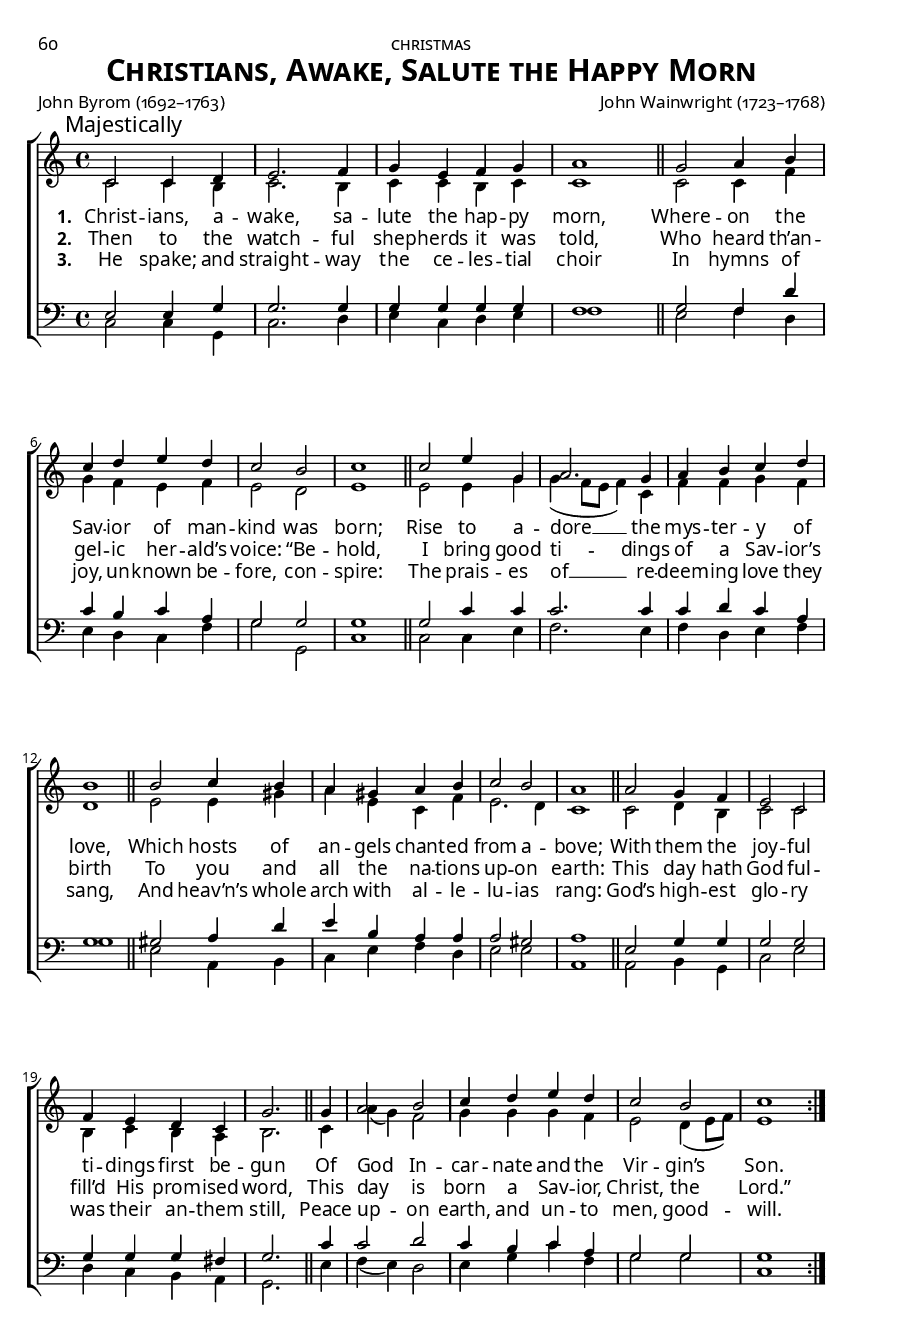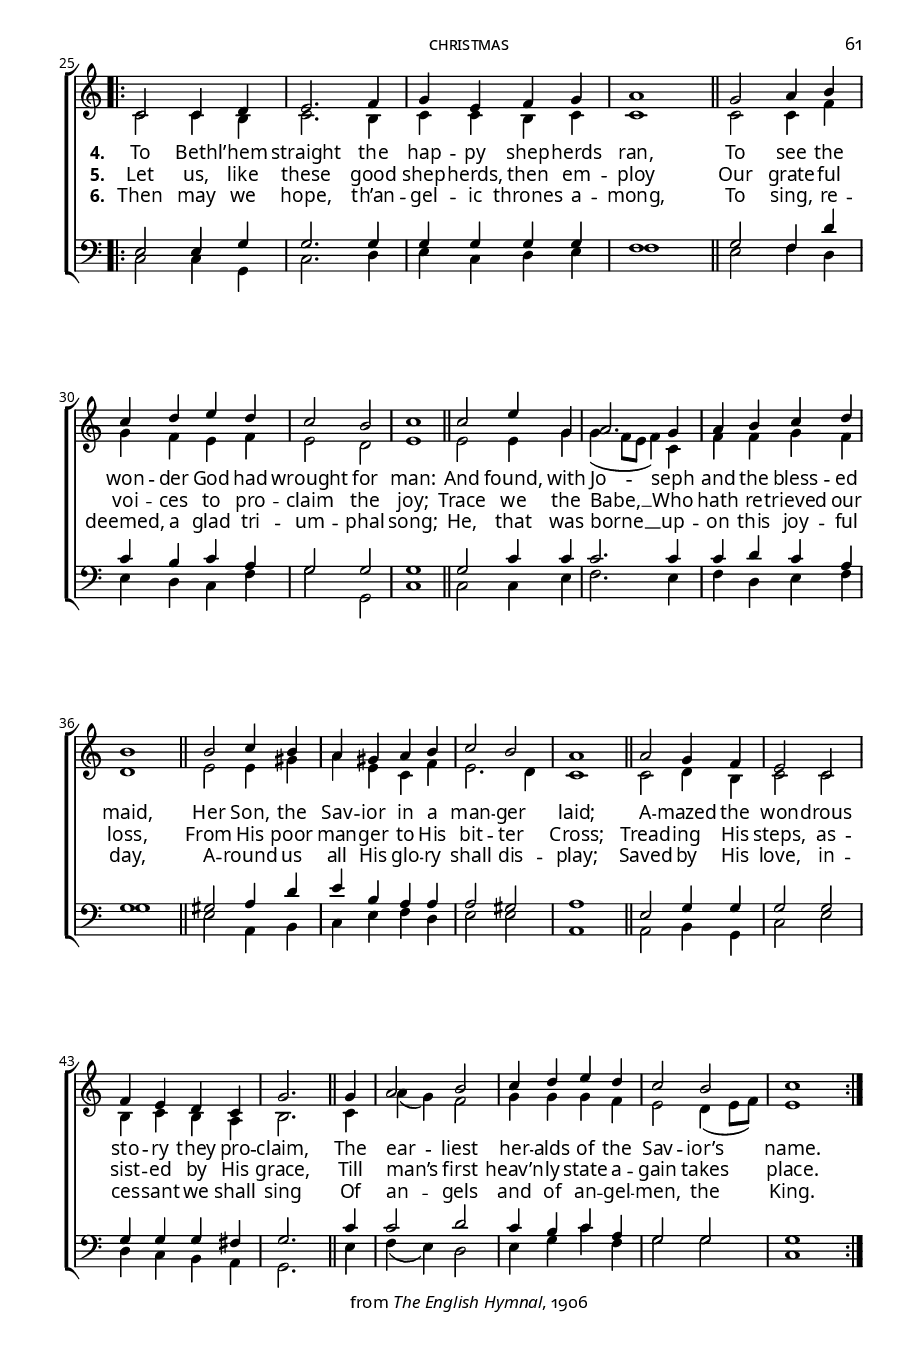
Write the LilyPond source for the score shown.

\version "2.14.2"
\include "util.ly"
\header {
  title = \markup{\override #'(font-name . "Garamond Premier Pro Semibold"){ \abs-fontsize #15 \smallCapsOldStyle"Christians, Awake, Salute the Happy Morn"}}
  poet = \markup\oldStyleNum"John Byrom (1692–1763)"
  composer = \markup\oldStyleNum"John Wainwright (1723–1768)"
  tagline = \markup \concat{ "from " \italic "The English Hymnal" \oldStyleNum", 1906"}
}
\paper {
  paper-height = 9\in
  paper-width = 6\in
  indent = 0\in
  %system-system-spacing = #'((basic-distance . 10) (padding . 0))
  %system-system-spacing =
  %  #'((basic-distance . 0)
  %     (minimum-distance . 0)
  %     (padding . -1)
  %     (stretchability . 100))
  ragged-last-bottom = ##f
  ragged-bottom = ##f
  two-sided = ##t
  inner-margin = 0.5\in
  outer-margin = 0.25\in
  top-margin = 0.25\in
  bottom-margin = 0.25\in
  first-page-number = #060
  print-first-page-number = ##t
  headerLine = \markup{\override #'(font-name . "Garamond Premier Pro") \smallCapsOldStyle"christmas"}
  oddHeaderMarkup = \markup\fill-line{
     \override #'(font-name . "Garamond Premier Pro")\abs-fontsize #8.5
     \combine 
        \fill-line{"" \on-the-fly #print-page-number-check-first
        \oldStylePageNum""
        }
        \fill-line{\headerLine}
  }
  evenHeaderMarkup = \markup {
     \override #'(font-name . "Garamond Premier Pro")\abs-fontsize #8.5
     \combine
        \on-the-fly #print-page-number-check-first
        \oldStylePageNum""
        \fill-line{\headerLine}
  }
}
#(set-global-staff-size 15) \paper{ #(define fonts (make-pango-font-tree "GoudyOlSt BT" "Garamond Premier Pro" "Garamond Premier Pro" (/ 15 20))) }
global = {
  \key c \major
  \time 4/4
  \override DynamicLineSpanner #'staff-padding = #0.0
  \override DynamicLineSpanner #'Y-extent = #'(0 . 0)
}

sopMusic = \relative c' {
  \repeat volta 3 {
    c2 c4 d |
    e2. f4 |
    g e f g |
    a1 \bar "||"
    g2 a4 b |
    
    c d e d |
    c2 b |
    c1 \bar "||"
    c2 e4 g, |
    a2. g4 |
    a b c d |
    b1 \bar "||"
    
    b2 c4 b |
    a gis a b |
    c2 b |
    a1 \bar "||"
    a2 g4 f |
    e2 c |
    
    f4 e d c |
    g'2. \bar"||" g4 |
    a2 b |
    c4 d e d |
    c2 b |
    c1 \break
  }
}
sopWords = \lyricmode {
  
}

altoMusic = \relative c' {
  c2 c4 b |
  c2. b4 |
  c c b c |
  c1 |
  c2 c4 f |
  
  g f e f |
  e2 d |
  e1 |
  e2 e4 g |
  g( f8[ e] f4) c4 |
  f f g f |
  d1 |
  
  e2 e4 gis |
  a e c f |
  e2. d4 |
  c1 |
  c2 d4 b |
  c2 c |
  
  b4 c b a |
  b2. c4 |
  a'( g) f2 |
  g4 g g f |
  e2 d4( e8[ f]) |
  e1
}
altoWords = \lyricmode {
  \dropLyricsVII
  \set stanza = #"1. "
  \set associatedVoice = "altos"
  Christ -- ians, a -- wake, sa -- lute the hap -- py morn,
  Where -- on the Sav -- ior of man -- kind was born;
  Rise to a -- dore __ the mys -- ter -- y of love,
  \unset associatedVoice
  Which hosts of an -- gels chant -- ed from a -- bove;
  With them the joy -- ful ti -- dings first be -- gun
  Of God In -- car -- nate and the Vir -- gin’s Son.
  
  \set stanza = #"4. "
  \set associatedVoice = "altos"
  To Beth -- l’hem straight the hap -- py shep -- herds ran,
  To see the won -- der God had wrought for man:
  And found, with Jo -- seph and the bless -- ed maid,
  \unset associatedVoice
  Her Son, the Sav -- ior in a man -- ger laid;
  A -- mazed the won -- drous sto -- ry they pro -- claim,
  The ear -- liest her -- alds of the Sav -- ior’s name.
}
altoWordsII = \lyricmode {
  \dropLyricsVII
  \set stanza = #"2. "
  \set associatedVoice = "altos"
  Then to the watch -- ful shep -- herds it was told,
  Who heard th’an -- gel -- ic her -- ald’s voice: “Be -- hold,
  I bring good ti -- dings of a Sav -- ior’s birth
  \unset associatedVoice
  To you and all the na -- tions up -- on earth:
  This day hath God ful -- fill’d His prom -- ised word,
  This day is born a Sav -- ior, Christ, the Lord.”
  
  \set stanza = #"5. "
  \set associatedVoice = "altos"
  Let us, like these good shep -- herds, then em -- ploy
  Our grate -- ful voi -- ces to pro -- claim the joy;
  Trace we the Babe, __ Who hath re -- trieved our loss,
  \unset associatedVoice
  From His poor man -- ger to His bit -- ter Cross;
  Tread -- ing His steps, as -- sist -- ed by His grace,
  Till man’s first heav’n -- ly state a -- gain takes place.
}
altoWordsIII = \lyricmode {
  \dropLyricsVII
  \set stanza = #"3. "
  \set associatedVoice = "altos"
  He spake; and straight -- way the ce -- les -- tial choir
  In hymns of joy, un -- known be -- fore, con -- spire:
  The prais -- es of __ re -- deem -- ing love they sang,
  \unset associatedVoice
  And heav’n’s whole arch with al -- le -- lu -- ias rang:
  God’s high -- est glo -- ry was their an -- them still,
  Peace up -- on earth, and un -- to men, good -- will.
  
  \set stanza = #"6. "
  \set associatedVoice = "altos"
  Then may we hope, th’an -- gel -- ic thrones a -- mong,
  To sing, re -- deemed, a glad tri -- um -- phal song;
  He, that was borne __ up -- on this joy -- ful day,
  \unset associatedVoice
  A -- round us all His glo -- ry shall dis -- play;
  Saved by His love, in -- ces -- sant we shall sing
  Of an -- gels and of an -- gel -- men, the King.
}
altoWordsIV = \lyricmode {
}
altoWordsV = \lyricmode {
}
altoWordsVI = \lyricmode {
}

tenorMusic = \relative c {
  e2 e4 g |
  g2. g4 |
  g g g g |
  f1 |
  g2 f4 d' |
  
  c b c a |
  g2 g |
  g1 |
  g2 c4 c |
  c2. c4 |
  c d c a |
  g1 |
  
  gis2 a4 d |
  e b a a |
  a2 gis |
  a1 |
  e2 g4 g |
  g2 g |
  
  g4 g g fis |
  g2. c4 |
  c2 d |
  c4 b c a |
  g2 g |
  g1
}
tenorWords = \lyricmode {

}

bassMusic = \relative c {
  c2 c4 g |
  c2. d4 |
  e c d e |
  f1 |
  e2 f4 d |
  e d c f |
  g2 g, |
  c1 |
  c2 c4 e |
  f2. e4 |
  f d e f |
  g1 |
  
  e2 a,4 b |
  c e f d |
  e2 e |
  a,1 |
  a2 b4 g |
  c2 e |
  
  d4 c b a |
  g2. e'4 |
  f( e) d2 |
  e4 g c f, |
  g2 g |
  c,1
}
bassWords = \lyricmode {

}

\score {
  <<
   \new ChoirStaff <<
%    \new Lyrics = sopranos \with { \override VerticalAxisGroup #'nonstaff-relatedstaff-spacing = #'((basic-distance . 1)) }
    \new Staff = women <<
      \new Voice = "sopranos" { \voiceOne << \global {\once \override Score.RehearsalMark #'self-alignment-X = #LEFT \mark "Majestically" \sopMusic \sopMusic} >> }
      \new Voice = "altos" { \voiceTwo << \global \repeat unfold 2 \altoMusic >> }
    >>
    \new Lyrics \with { alignAboveContext = #"women" \override VerticalAxisGroup #'nonstaff-relatedstaff-spacing = #'((basic-distance . 1))} \lyricsto "sopranos" \sopWords
   \new Staff = men <<
      \clef bass
      \new Voice = "tenors" { \voiceOne << \global \repeat unfold 2 \tenorMusic >> }
      \new Voice = "basses" { \voiceTwo << \global \repeat unfold 2 \bassMusic >> }
    >>
    \new Lyrics = "altosVI"  \with { alignBelowContext = #"women" 
      \override VerticalAxisGroup #'nonstaff-relatedstaff-spacing = #'((basic-distance . 1))
      } \lyricsto "basses" \altoWordsVI
    \new Lyrics = "altosV"  \with { alignBelowContext = #"women" 
      \override VerticalAxisGroup #'nonstaff-relatedstaff-spacing = #'((basic-distance . 1))
      } \lyricsto "basses" \altoWordsV
    \new Lyrics = "altosIV"  \with { alignBelowContext = #"women" 
      \override VerticalAxisGroup #'nonstaff-relatedstaff-spacing = #'((basic-distance . 1))
      } \lyricsto "basses" \altoWordsIV
    \new Lyrics = "altosIII"  \with { alignBelowContext = #"women" 
      \override VerticalAxisGroup #'nonstaff-relatedstaff-spacing = #'((basic-distance . 1))
      } \lyricsto "basses" \altoWordsIII
    \new Lyrics = "altosII"  \with { alignBelowContext = #"women" 
      \override VerticalAxisGroup #'nonstaff-relatedstaff-spacing = #'((basic-distance . 1))
      } \lyricsto "basses" \altoWordsII
    \new Lyrics = "altos"  \with { alignBelowContext = #"women" 
      \override VerticalAxisGroup #'nonstaff-relatedstaff-spacing = #'((basic-distance . 1))
      } \lyricsto "basses" \altoWords
    \new Lyrics \with { alignAboveContext = #"men" \override VerticalAxisGroup #'nonstaff-relatedstaff-spacing = #'((basic-distance . 1)) } \lyricsto "tenors" \tenorWords
    \new Lyrics \with { alignBelowContext = #"men" \override VerticalAxisGroup #'nonstaff-relatedstaff-spacing = #'((basic-distance . 1)) } \lyricsto "basses" \bassWords
  >>
%    \new PianoStaff << \new Staff { \new Voice { \pianoRH } } \new Staff { \clef "bass" \pianoLH } >>
  >>
  \layout {
    \context {
      \Score
%      \override SpacingSpanner #'base-shortest-duration = #(ly:make-moment 1 2)
%      \override SpacingSpanner #'common-shortest-duration = #(ly:make-moment 1 2)
    }
    \context {
      % Remove all empty staves
      % \Staff \RemoveEmptyStaves \override VerticalAxisGroup #'remove-first = ##t
    }
  }
}
